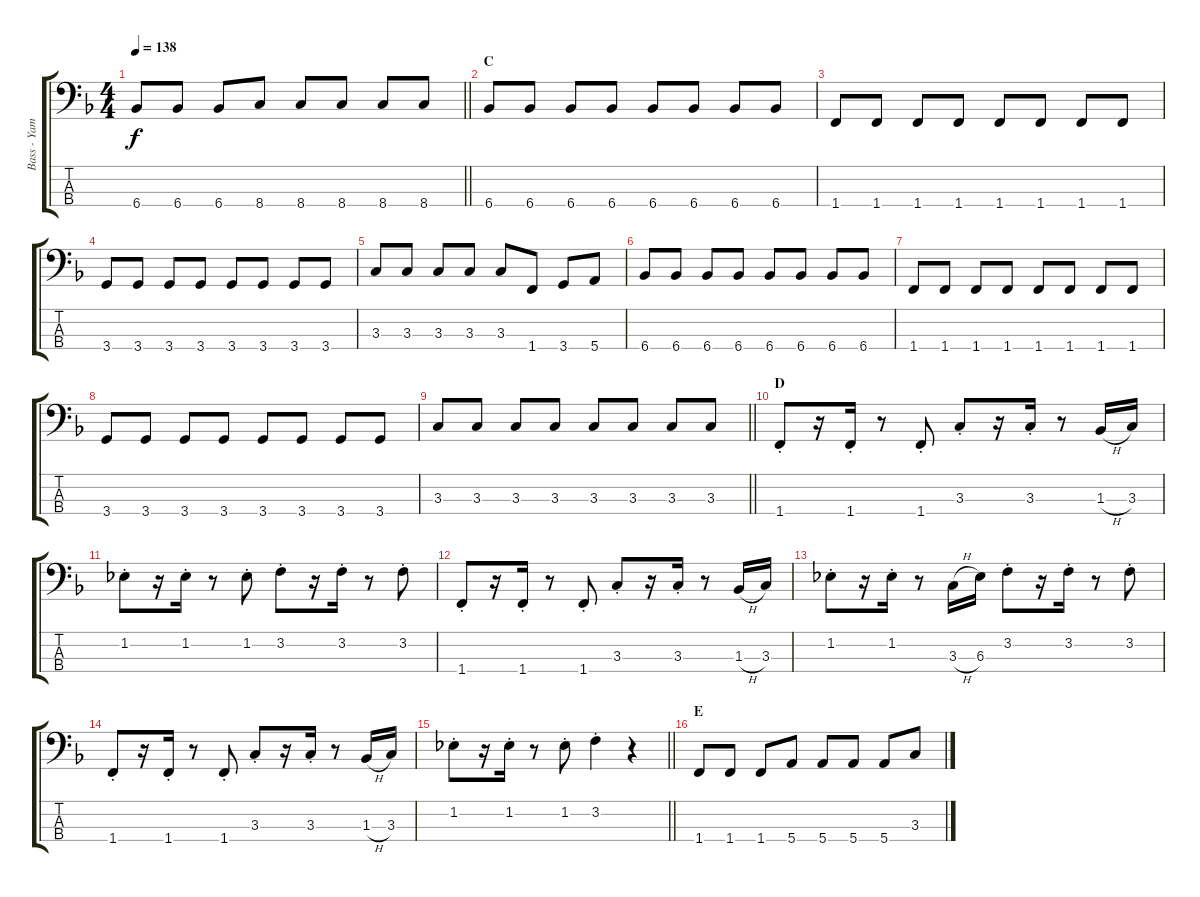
\track ("Bass - Yamada" "Bass - Yam") {instrument electricbasspick}
\staff {score tabs}
\tuning (G2 D2 A1 E1) {hide}
\ts (4 4)
\tempo 138
\clef f4
\barLineRight lightlight
\ks f
6.4.8{dy f} 6.4.8 6.4.8 8.4.8 8.4.8 8.4.8 8.4.8 8.4.8 |
\section ("" "C")
6.4.8 6.4.8 6.4.8 6.4.8 6.4.8 6.4.8 6.4.8 6.4.8 |
1.4.8 1.4.8 1.4.8 1.4.8 1.4.8 1.4.8 1.4.8 1.4.8 |
3.4.8 3.4.8 3.4.8 3.4.8 3.4.8 3.4.8 3.4.8 3.4.8 |
3.3.8 3.3.8 3.3.8 3.3.8 3.3.8 1.4.8 3.4.8 5.4.8 |
6.4.8 6.4.8 6.4.8 6.4.8 6.4.8 6.4.8 6.4.8 6.4.8 |
1.4.8 1.4.8 1.4.8 1.4.8 1.4.8 1.4.8 1.4.8 1.4.8 |
3.4.8 3.4.8 3.4.8 3.4.8 3.4.8 3.4.8 3.4.8 3.4.8 |
\barLineRight lightlight
3.3.8 3.3.8 3.3.8 3.3.8 3.3.8 3.3.8 3.3.8 3.3.8 |
\section ("" "D")
1.4{st}.8 r.16 1.4{st}.16 r.8 1.4{st}.8 3.3{st}.8 r.16 3.3{st}.16 r.8 1.3{h}.16 3.3.16 |
1.2{st}.8 r.16 1.2{st}.16 r.8 1.2{st}.8 3.2{st}.8 r.16 3.2{st}.16 r.8 3.2{st}.8 |
1.4{st}.8 r.16 1.4{st}.16 r.8 1.4{st}.8 3.3{st}.8 r.16 3.3{st}.16 r.8 1.3{h}.16 3.3.16 |
1.2{st}.8 r.16 1.2{st}.16 r.8 3.3{h}.16 6.3.16 3.2{st}.8 r.16 3.2{st}.16 r.8 3.2{st}.8 |
1.4{st}.8 r.16 1.4{st}.16 r.8 1.4{st}.8 3.3{st}.8 r.16 3.3{st}.16 r.8 1.3{h}.16 3.3.16 |
\barLineRight lightlight
1.2{st}.8 r.16 1.2{st}.16 r.8 1.2{st}.8 3.2{st}.4 r.4 |
\section ("" "E")
1.4.8 1.4.8 1.4.8 5.4.8 5.4.8 5.4.8 5.4.8 3.3.8
